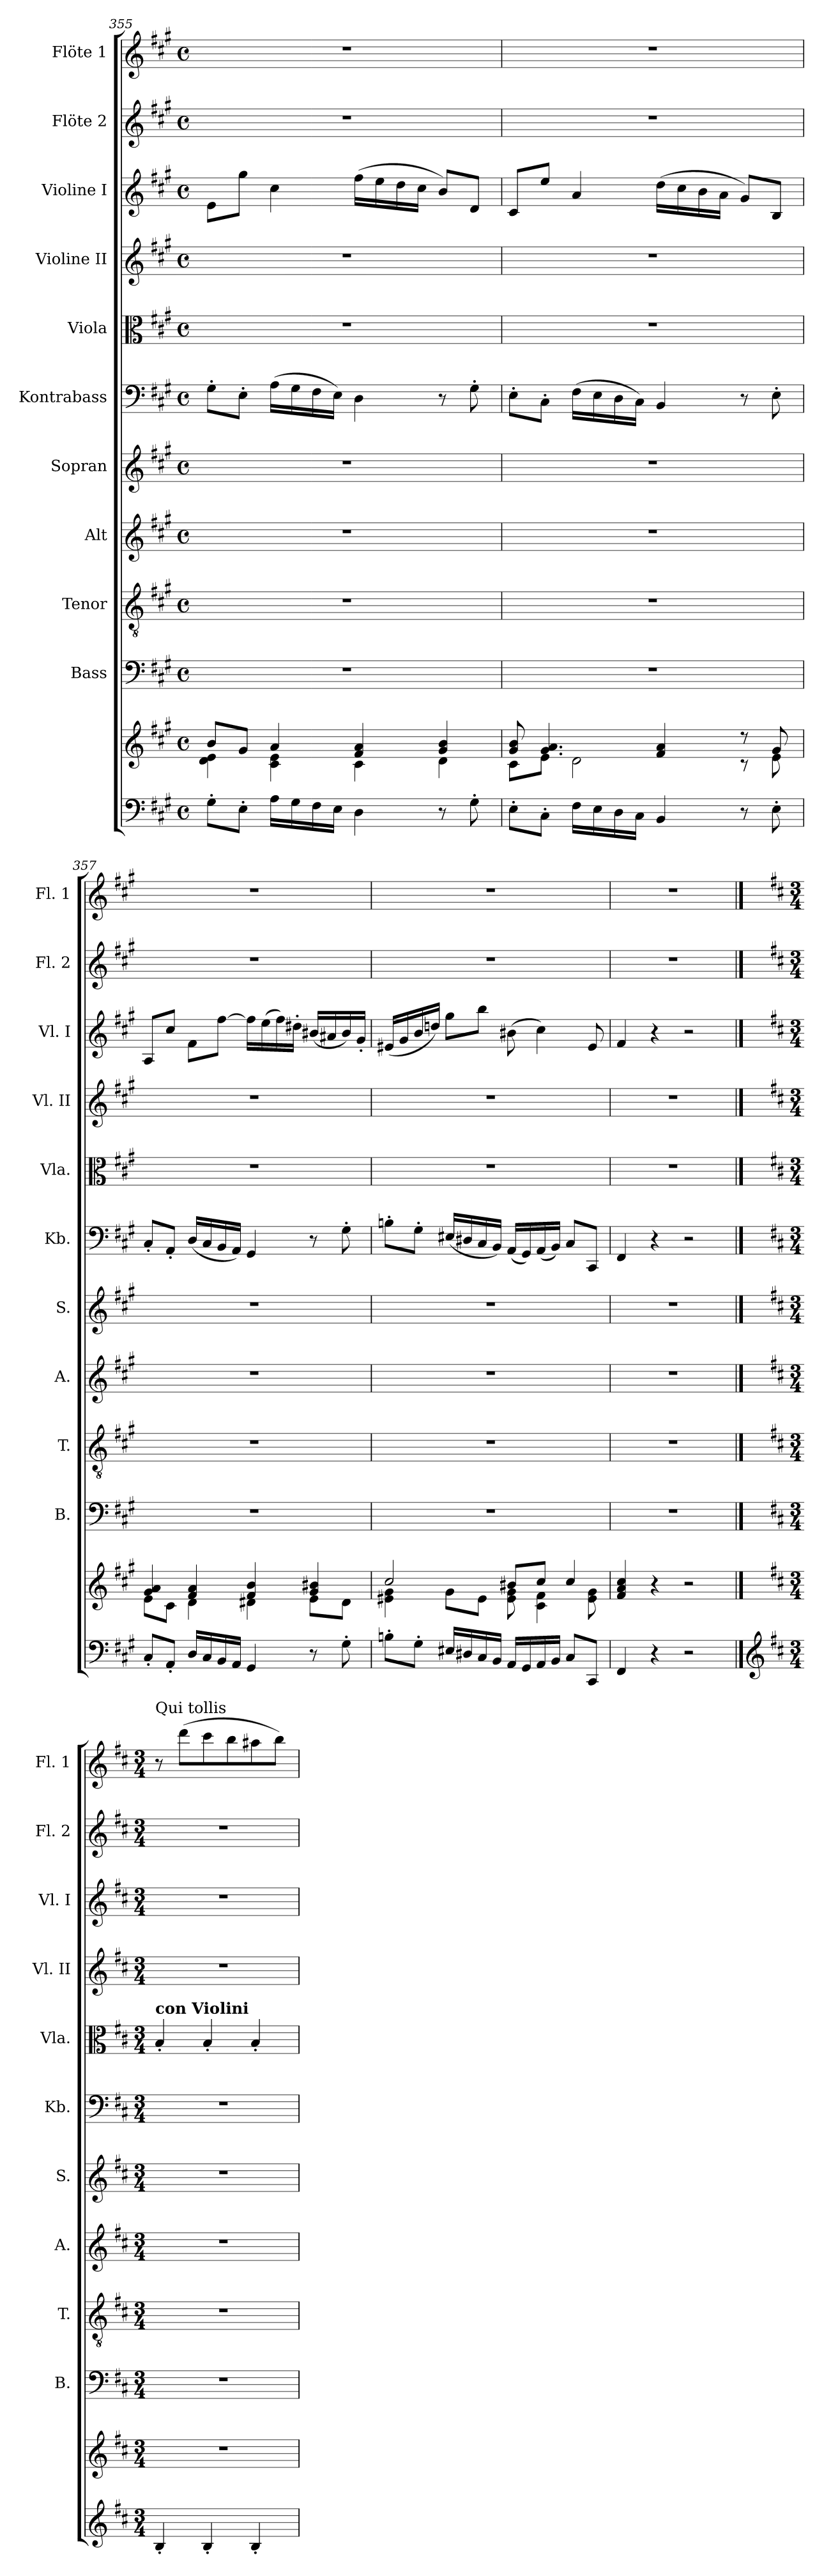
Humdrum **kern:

**kern	**kern	**kern	**kern	**kern	**kern	**kern	**kern	**kern	**kern	**kern	**kern
*part11	*part11	*part10	*part9	*part8	*part7	*part6	*part5	*part4	*part3	*part2	*part1
*staff12	*staff11	*staff10	*staff9	*staff8	*staff7	*staff6	*staff5	*staff4	*staff3	*staff2	*staff1
*	*	*I"Bass	*I"Tenor	*I"Alt	*I"Sopran	*I"Kontrabass	*I"Viola	*I"Violine II	*I"Violine I	*I"Flöte 2	*I"Flöte 1
*	*	*I'B.	*I'T.	*I'A.	*I'S.	*I'Kb.	*I'Vla.	*I'Vl. II	*I'Vl. I	*I'Fl. 2	*I'Fl. 1
*clefF4	*clefG2	*clefF4	*clefGv2	*clefG2	*clefG2	*clefF4	*clefC3	*clefG2	*clefG2	*clefG2	*clefG2
*	*	*	*	*	*	*ITrd7c12	*	*	*	*	*
*k[f#c#g#]	*k[f#c#g#]	*k[f#c#g#]	*k[f#c#g#]	*k[f#c#g#]	*k[f#c#g#]	*k[f#c#g#]	*k[f#c#g#]	*k[f#c#g#]	*k[f#c#g#]	*k[f#c#g#]	*k[f#c#g#]
*A:	*A:	*A:	*A:	*A:	*A:	*A:	*A:	*A:	*A:	*A:	*A:
*M4/4	*M4/4	*M4/4	*M4/4	*M4/4	*M4/4	*M4/4	*M4/4	*M4/4	*M4/4	*M4/4	*M4/4
*met(c)	*met(c)	*met(c)	*met(c)	*met(c)	*met(c)	*met(c)	*met(c)	*met(c)	*met(c)	*met(c)	*met(c)
=355	=355	=355	=355	=355	=355	=355	=355	=355	=355	=355	=355
*	*^	*	*	*	*	*	*	*	*	*	*
8G#'>\L	8b/L	4d\ 4e\	1r	1r	1r	1r	8GG#'>\L	1r	1r	8e\L	1r	1r
8E'>\J	8g#/J	.	.	.	.	.	8EE'>\J	.	.	8gg#\J	.	.
16A\LL	4a/	4c#\ 4e\	.	.	.	.	(>16AA\LL	.	.	4cc#\	.	.
16G#\	.	.	.	.	.	.	16GG#\	.	.	.	.	.
16F#\	.	.	.	.	.	.	16FF#\	.	.	.	.	.
16E\JJ	.	.	.	.	.	.	16EE\JJ)	.	.	.	.	.
4D\	4f#/ 4a/	4c#\	.	.	.	.	4DD\	.	.	(>16ff#\LL	.	.
.	.	.	.	.	.	.	.	.	.	16ee\	.	.
.	.	.	.	.	.	.	.	.	.	16dd\	.	.
.	.	.	.	.	.	.	.	.	.	16cc#\JJ	.	.
8r	4g#/ 4b/	4d\	.	.	.	.	8r	.	.	8b/L)	.	.
8G#'>\	.	.	.	.	.	.	8GG#'>\	.	.	8d/J	.	.
!!LO:PB:g=z
=356	=356	=356	=356	=356	=356	=356	=356	=356	=356	=356	=356	=356
8E'>\L	8g#/ 8b/	8c#\L	1r	1r	1r	1r	8EE'>\L	1r	1r	8c#/L	1r	1r
8C#'>\J	4.g#/ 4.a/	8e\J	.	.	.	.	8CC#'>\J	.	.	8ee/J	.	.
16F#\LL	.	2d\	.	.	.	.	(>16FF#\LL	.	.	4a/	.	.
16E\	.	.	.	.	.	.	16EE\	.	.	.	.	.
16D\	.	.	.	.	.	.	16DD\	.	.	.	.	.
16C#\JJ	.	.	.	.	.	.	16CC#\JJ)	.	.	.	.	.
4BB/	4f#/ 4a/	.	.	.	.	.	4BBB/	.	.	(>16dd\LL	.	.
.	.	.	.	.	.	.	.	.	.	16cc#\	.	.
.	.	.	.	.	.	.	.	.	.	16b\	.	.
.	.	.	.	.	.	.	.	.	.	16a\JJ	.	.
8r	8r	8r	.	.	.	.	8r	.	.	8g#/L)	.	.
8E'>\	8g#/	8e\	.	.	.	.	8EE'>\	.	.	8B/J	.	.
=357	=357	=357	=357	=357	=357	=357	=357	=357	=357	=357	=357	=357
8C#'</L	4g#/ 4a/	8e\L	1r	1r	1r	1r	8CC#'</L	1r	1r	8A/L	1r	1r
8AA'</J	.	8c#\J	.	.	.	.	8AAA'</J	.	.	8cc#/J	.	.
16D/LL	4f#/ 4a/	4d\	.	.	.	.	(<16DD/LL	.	.	8f#\L	.	.
16C#/	.	.	.	.	.	.	16CC#/	.	.	.	.	.
16BB/	.	.	.	.	.	.	16BBB/	.	.	[8ff#\J	.	.
16AA/JJ	.	.	.	.	.	.	16AAA/JJ)	.	.	.	.	.
4GG#/	4f#/ 4b/	4d#X\	.	.	.	.	4GGG#/	.	.	16ff#\LL]	.	.
.	.	.	.	.	.	.	.	.	.	(>16ee\	.	.
.	.	.	.	.	.	.	.	.	.	16ff#\)	.	.
.	.	.	.	.	.	.	.	.	.	16dd#X'>\JJ	.	.
8r	4g#/ 4b#X/	8e\L	.	.	.	.	8r	.	.	(<16b#X/LL	.	.
.	.	.	.	.	.	.	.	.	.	16a#X/	.	.
8G#'>\	.	8d#\J	.	.	.	.	8GG#'>\	.	.	16b#/)	.	.
.	.	.	.	.	.	.	.	.	.	16g#'</JJ	.	.
=358	=358	=358	=358	=358	=358	=358	=358	=358	=358	=358	=358	=358
8Bn'>\L	2cc#/	4e#X\ 4g#\	1r	1r	1r	1r	8BBn'>\L	1r	1r	(<16e#X/LL	1r	1r
.	.	.	.	.	.	.	.	.	.	16g#/	.	.
8G#'>\J	.	.	.	.	.	.	8GG#'>\J	.	.	16b/	.	.
.	.	.	.	.	.	.	.	.	.	16ddn/JJ)	.	.
16E#X/LL	.	8g#\L	.	.	.	.	(<16EE#X/LL	.	.	8gg#\L	.	.
16D#X/	.	.	.	.	.	.	16DD#X/	.	.	.	.	.
16C#/	.	8e#\J	.	.	.	.	16CC#/	.	.	8bb\J	.	.
16BB/JJ	.	.	.	.	.	.	16BBB/JJ)	.	.	.	.	.
16AA/LL	8b#X/L	8e#\ 8g#\	.	.	.	.	(<16AAA/LL	.	.	(>8b#X\	.	.
16GG#/	.	.	.	.	.	.	16GGG#/)	.	.	.	.	.
16AA/	8cc#/J	4c#\ 4f#\	.	.	.	.	(<16AAA/	.	.	4cc#\)	.	.
16BB/JJ	.	.	.	.	.	.	16BBB/JJ)	.	.	.	.	.
8C#/L	4cc#/	.	.	.	.	.	8CC#/L	.	.	.	.	.
8CC#/J	.	8e#\ 8g#\	.	.	.	.	8CCC#/J	.	.	8e#/	.	.
*	*v	*v	*	*	*	*	*	*	*	*	*	*
=359	=359	=359	=359	=359	=359	=359	=359	=359	=359	=359	=359
4FF#/	4f#/ 4a/ 4cc#/	1r	1r	1r	1r	4FFF#/	1r	1r	4f#/	1r	1r
4r	4r	.	.	.	.	4r	.	.	4r	.	.
2r	2r	.	.	.	.	2r	.	.	2r	.	.
!!LO:PB:g=z
==360	==360	==360	==360	==360	==360	==360	==360	==360	==360	==360	==360
*clefG2	*	*	*	*	*	*	*	*	*	*	*
*k[f#c#]	*k[f#c#]	*k[f#c#]	*k[f#c#]	*k[f#c#]	*k[f#c#]	*k[f#c#]	*k[f#c#]	*k[f#c#]	*k[f#c#]	*k[f#c#]	*k[f#c#]
*D:	*D:	*D:	*D:	*D:	*D:	*D:	*D:	*D:	*D:	*D:	*D:
*M3/4	*M3/4	*M3/4	*M3/4	*M3/4	*M3/4	*M3/4	*M3/4	*M3/4	*M3/4	*M3/4	*M3/4
!	!	!	!	!	!	!	!	!	!	!	!LO:TX:a:t=Qui tollis
!	!	!	!	!	!	!	!LO:TX:a:B:t=con Violini	!	!	!	!
4B'</	2.r	2.r	2.r	2.r	2.r	2.r	4B'</	2.r	2.r	2.r	8r
.	.	.	.	.	.	.	.	.	.	.	(>8ddd\L
4B'</	.	.	.	.	.	.	4B'</	.	.	.	8ccc#\
.	.	.	.	.	.	.	.	.	.	.	8bb\
4B'</	.	.	.	.	.	.	4B'</	.	.	.	8aa#X\
.	.	.	.	.	.	.	.	.	.	.	8bb\J)
=	=	=	=	=	=	=	=	=	=	=	=
*-	*-	*-	*-	*-	*-	*-	*-	*-	*-	*-	*-
